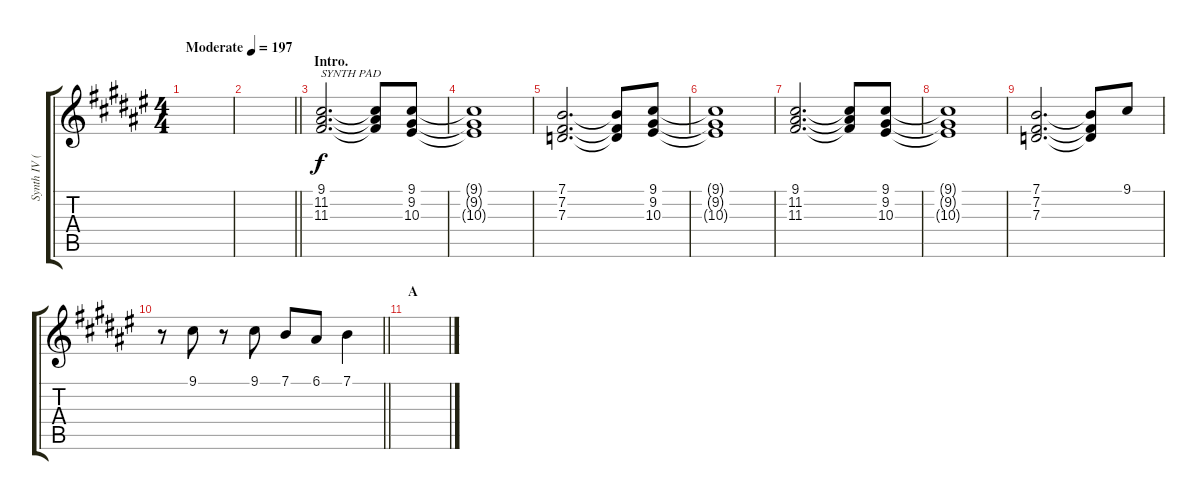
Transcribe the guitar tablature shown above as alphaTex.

\track ("Synth IV (Kotobuki Tsumugi)" "Synth IV (") {instrument pad1newage}
\staff {score tabs}
\tuning (E4 B3 G3 D3 A2 E2) {hide}
\ts (4 4)
\tempo (197 "Moderate")
\clef g2
\ks f#
|
\barLineRight lightlight
|
\section ("" "Intro.")
(9.1 11.2 11.3).2{d txt "SYNTH PAD"} (9.1{t} 11.2{t} 11.3{t}).8 (9.1 9.2 10.3).8 |
(9.1{t} 9.2{t} 10.3{t}).1 |
(7.1 7.2 7.3).2{d} (7.1{t} 7.2{t} 7.3{t}).8 (9.1 9.2 10.3).8 |
(9.1{t} 9.2{t} 10.3{t}).1 |
(9.1 11.2 11.3).2{d} (9.1{t} 11.2{t} 11.3{t}).8 (9.1 9.2 10.3).8 |
(9.1{t} 9.2{t} 10.3{t}).1 |
(7.1 7.2 7.3).2{d} (7.1{t} 7.2{t} 7.3{t}).8 9.1.8 |
\barLineRight lightlight
r.8 9.1.8 r.8 9.1.8 7.1.8 6.1.8 7.1.4 |
\section ("" "A")
